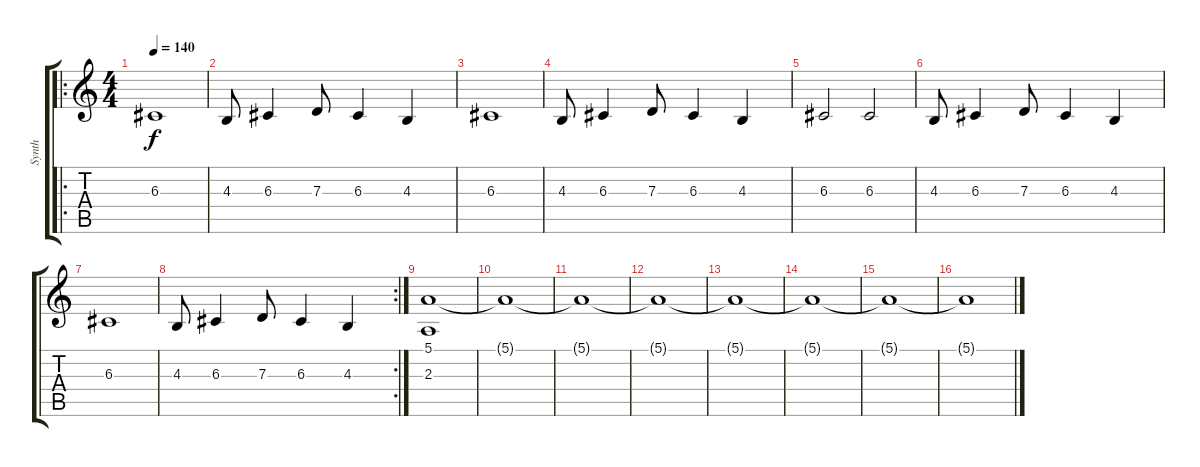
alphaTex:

\track ("Synth" "Synth") {instrument lead1square}
\staff {score tabs}
\tuning (E4 B3 G3 D3 A2 E2) {hide}
\ro
\ts (4 4)
\tempo 140
\clef g2
\ks c
6.3.1{dy f} |
4.3.8 6.3.4 7.3.8 6.3.4 4.3.4 |
6.3.1 |
4.3.8 6.3.4 7.3.8 6.3.4 4.3.4 |
6.3.2 6.3.2 |
4.3.8 6.3.4 7.3.8 6.3.4 4.3.4 |
6.3.1 |
\rc 2
4.3.8 6.3.4 7.3.8 6.3.4 4.3.4 |
(5.1 2.3).1 |
5.1{t}.1 |
5.1{t}.1 |
5.1{t}.1 |
5.1{t}.1 |
5.1{t}.1 |
5.1{t}.1 |
5.1{t}.1
